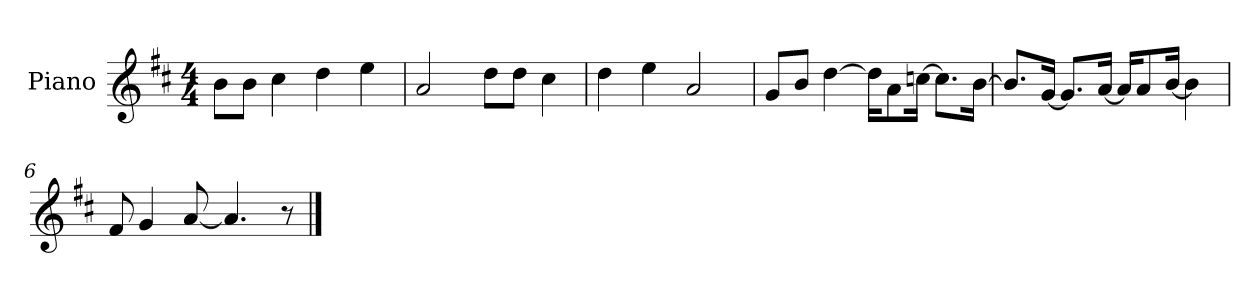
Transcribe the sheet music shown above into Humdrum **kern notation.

**kern
*part1
*staff1
*I"Piano
*I'P-no
*clefG2
*k[f#c#]
*M4/4
*MM90
=1
8b\L
8b\J
4cc#\
4dd\
4ee\
=2
2a/
8dd\L
8dd\J
4cc#\
=3
4dd\
4ee\
2a/
=4
8g/L
8b/J
[4dd\
16dd\KL]
8a\
[16ccn\Jk
8.cc\L]
[16b\Jk
=5
8.b/L]
[16g/Jk
8.g/L]
[16a/Jk
16a/KL]
8a/
[16b/Jk
4b\]
!!LO:LB:g=z
=6
8f#/
4g/
[8a/
4.a/]
8r
==
*-
